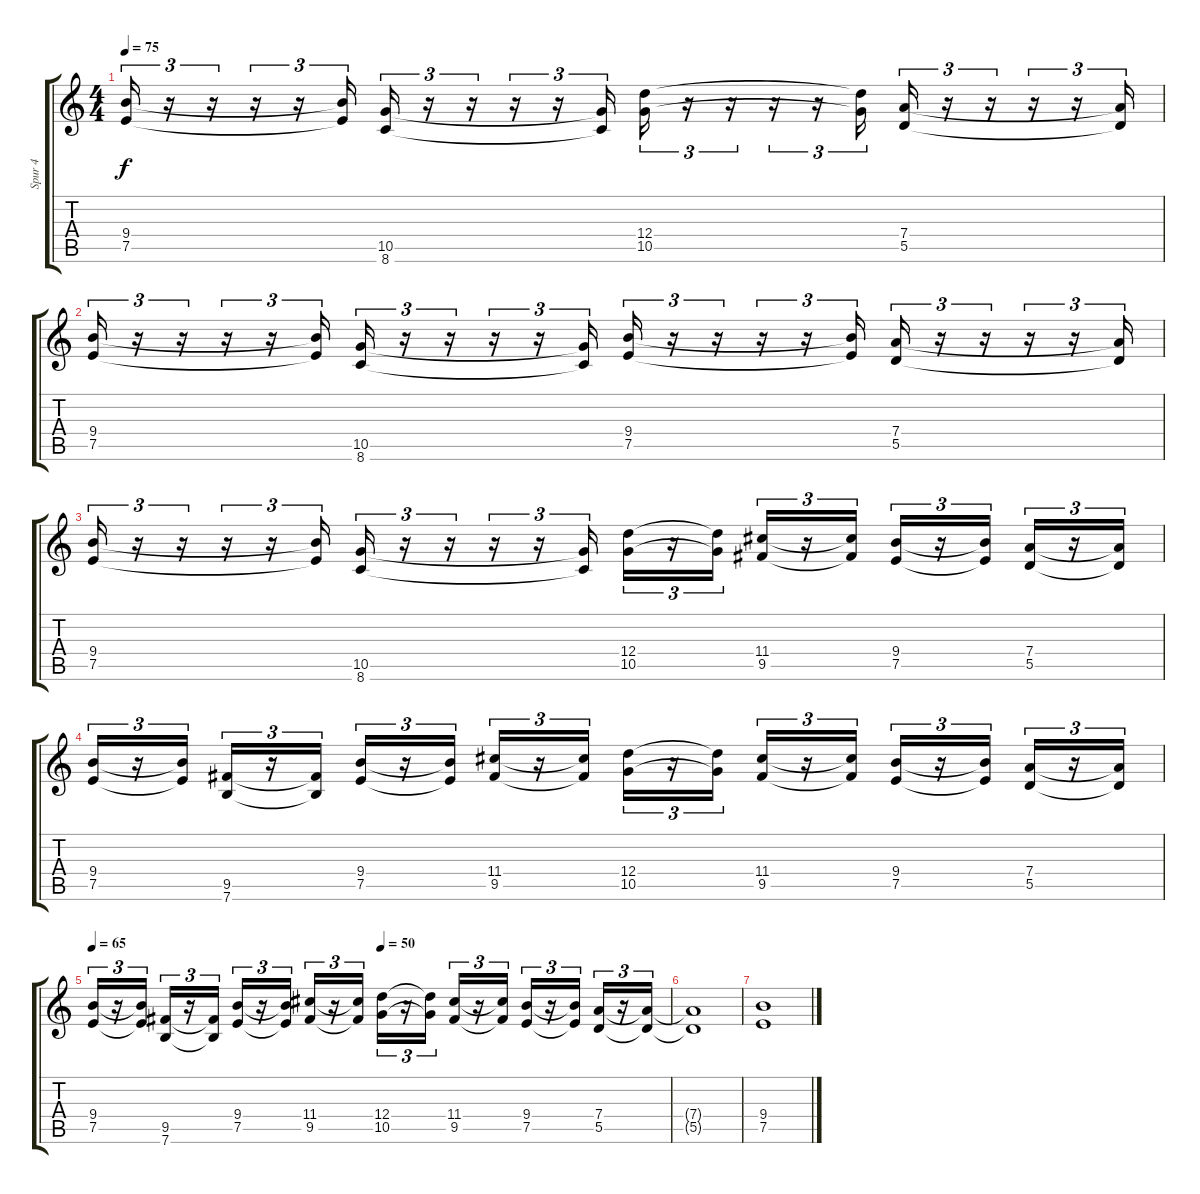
\track ("Spur 4" "Spur 4") {instrument distortionguitar}
\staff {score tabs}
\tuning (E4 B3 G3 D3 A2 E2) {hide}
\ts (4 4)
\tempo 75
\clef g2
\ks c
(9.4 7.5).16{tu (3 2) dy f} r.16{tu (3 2)} r.16{tu (3 2)} r.16{tu (3 2)} r.16{tu (3 2)} (9.4{t} 7.5{t}).16{tu (3 2)} (10.5 8.6).16{tu (3 2)} r.16{tu (3 2)} r.16{tu (3 2)} r.16{tu (3 2)} r.16{tu (3 2)} (10.5{t} 8.6{t}).16{tu (3 2)} (12.4 10.5).16{tu (3 2)} r.16{tu (3 2)} r.16{tu (3 2)} r.16{tu (3 2)} r.16{tu (3 2)} (12.4{t} 10.5{t}).16{tu (3 2)} (7.4 5.5).16{tu (3 2)} r.16{tu (3 2)} r.16{tu (3 2)} r.16{tu (3 2)} r.16{tu (3 2)} (7.4{t} 5.5{t}).16{tu (3 2)} |
(9.4 7.5).16{tu (3 2)} r.16{tu (3 2)} r.16{tu (3 2)} r.16{tu (3 2)} r.16{tu (3 2)} (9.4{t} 7.5{t}).16{tu (3 2)} (10.5 8.6).16{tu (3 2)} r.16{tu (3 2)} r.16{tu (3 2)} r.16{tu (3 2)} r.16{tu (3 2)} (10.5{t} 8.6{t}).16{tu (3 2)} (9.4 7.5).16{tu (3 2)} r.16{tu (3 2)} r.16{tu (3 2)} r.16{tu (3 2)} r.16{tu (3 2)} (9.4{t} 7.5{t}).16{tu (3 2)} (7.4 5.5).16{tu (3 2)} r.16{tu (3 2)} r.16{tu (3 2)} r.16{tu (3 2)} r.16{tu (3 2)} (7.4{t} 5.5{t}).16{tu (3 2)} |
(9.4 7.5).16{tu (3 2)} r.16{tu (3 2)} r.16{tu (3 2)} r.16{tu (3 2)} r.16{tu (3 2)} (9.4{t} 7.5{t}).16{tu (3 2)} (10.5 8.6).16{tu (3 2)} r.16{tu (3 2)} r.16{tu (3 2)} r.16{tu (3 2)} r.16{tu (3 2)} (10.5{t} 8.6{t}).16{tu (3 2)} (12.4 10.5).16{tu (3 2)} r.16{tu (3 2)} (12.4{t} 10.5{t}).16{tu (3 2)} (11.4 9.5).16{tu (3 2)} r.16{tu (3 2)} (11.4{t} 9.5{t}).16{tu (3 2)} (9.4 7.5).16{tu (3 2)} r.16{tu (3 2)} (9.4{t} 7.5{t}).16{tu (3 2)} (7.4 5.5).16{tu (3 2)} r.16{tu (3 2)} (7.4{t} 5.5{t}).16{tu (3 2)} |
(9.4 7.5).16{tu (3 2)} r.16{tu (3 2)} (9.4{t} 7.5{t}).16{tu (3 2)} (9.5 7.6).16{tu (3 2)} r.16{tu (3 2)} (9.5{t} 7.6{t}).16{tu (3 2)} (9.4 7.5).16{tu (3 2)} r.16{tu (3 2)} (9.4{t} 7.5{t}).16{tu (3 2)} (11.4 9.5).16{tu (3 2)} r.16{tu (3 2)} (11.4{t} 9.5{t}).16{tu (3 2)} (12.4 10.5).16{tu (3 2)} r.16{tu (3 2)} (12.4{t} 10.5{t}).16{tu (3 2)} (11.4 9.5).16{tu (3 2)} r.16{tu (3 2)} (11.4{t} 9.5{t}).16{tu (3 2)} (9.4 7.5).16{tu (3 2)} r.16{tu (3 2)} (9.4{t} 7.5{t}).16{tu (3 2)} (7.4 5.5).16{tu (3 2)} r.16{tu (3 2)} (7.4{t} 5.5{t}).16{tu (3 2)} |
\tempo 65
\tempo (50 0.5)
(9.4 7.5).16{tu (3 2)} r.16{tu (3 2)} (9.4{t} 7.5{t}).16{tu (3 2)} (9.5 7.6).16{tu (3 2)} r.16{tu (3 2)} (9.5{t} 7.6{t}).16{tu (3 2)} (9.4 7.5).16{tu (3 2)} r.16{tu (3 2)} (9.4{t} 7.5{t}).16{tu (3 2)} (11.4 9.5).16{tu (3 2)} r.16{tu (3 2)} (11.4{t} 9.5{t}).16{tu (3 2)} (12.4 10.5).16{tu (3 2)} r.16{tu (3 2)} (12.4{t} 10.5{t}).16{tu (3 2)} (11.4 9.5).16{tu (3 2)} r.16{tu (3 2)} (11.4{t} 9.5{t}).16{tu (3 2)} (9.4 7.5).16{tu (3 2)} r.16{tu (3 2)} (9.4{t} 7.5{t}).16{tu (3 2)} (7.4 5.5).16{tu (3 2)} r.16{tu (3 2)} (7.4{t} 5.5{t}).16{tu (3 2)} |
(7.4{t} 5.5{t}).1 |
(9.4 7.5).1
